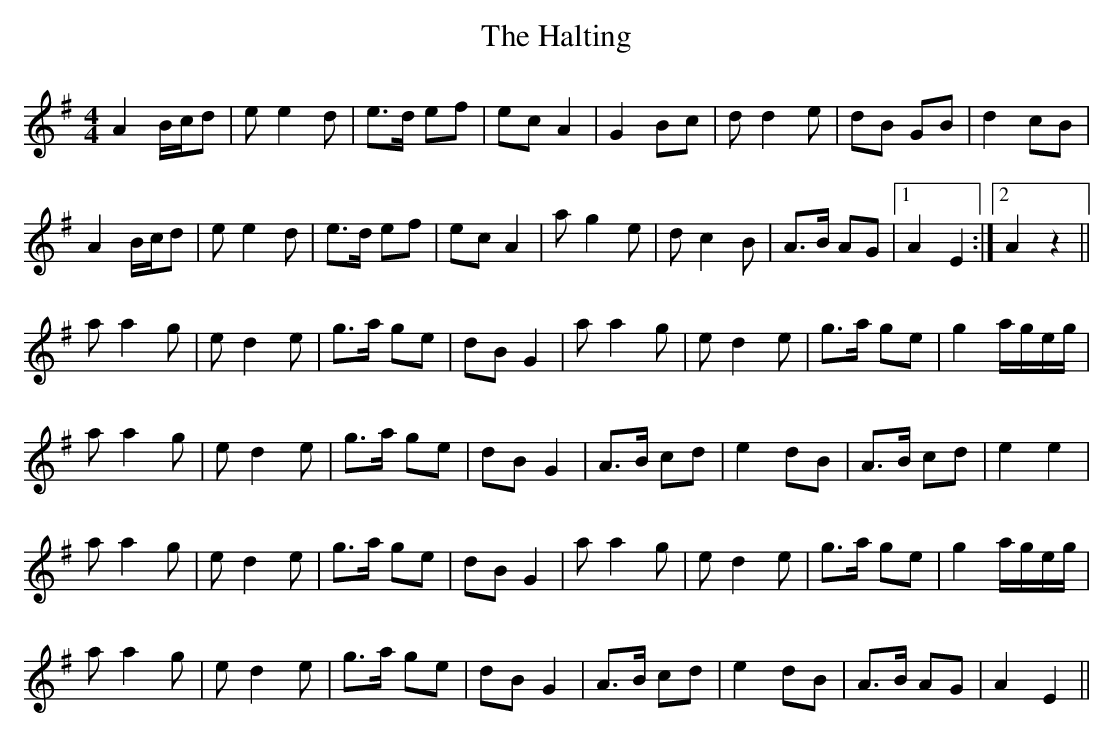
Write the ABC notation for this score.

X:1
T: The Halting
M: 4/4
L: 1/8
K: Ador
A2 B/c/d|e e2 d|e>d ef|ec A2|G2 Bc|d d2 e|dB GB|d2 cB|
A2 B/c/d|e e2 d|e>d ef|ec A2|a g2 e|d c2 B|A>B AG|1 A2E2:|2 A2z2||
a a2 g|e d2 e|g>a ge|dB G2|a a2 g|e d2 e|g>a ge|g2 a/g/e/g/|
a a2 g|e d2 e|g>a ge|dB G2|A>B cd|e2 dB|A>B cd|e2 e2|
a a2 g|e d2 e|g>a ge|dB G2|a a2 g|e d2 e|g>a ge|g2 a/g/e/g/|
a a2 g|e d2 e|g>a ge|dB G2|A>B cd|e2 dB|A>B AG|A2E2||
